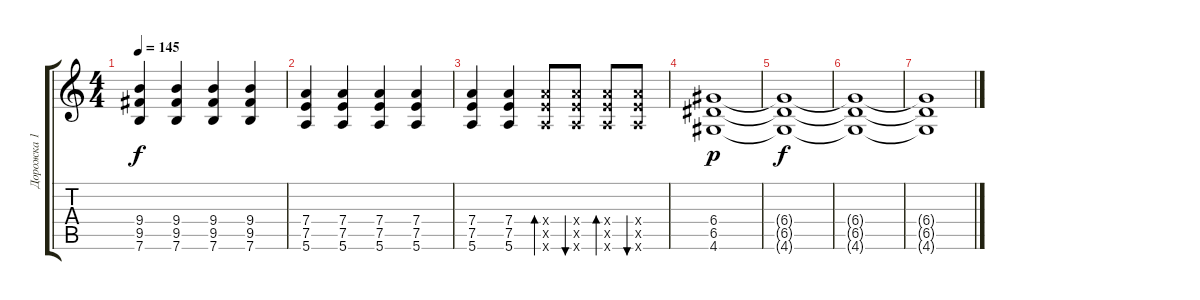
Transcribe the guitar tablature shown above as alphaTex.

\track ("Дорожка 1" "Дорожка 1") {instrument overdrivenguitar}
\staff {score tabs}
\tuning (E4 B3 G3 D3 A2 E2) {hide}
\ts (4 4)
\tempo 145
\clef g2
\ks c
(9.4 9.5 7.6).4{dy f} (9.4 9.5 7.6).4 (9.4 9.5 7.6).4 (9.4 9.5 7.6).4 |
(7.4 7.5 5.6).4 (7.4 7.5 5.6).4 (7.4 7.5 5.6).4 (7.4 7.5 5.6).4 |
(7.4 7.5 5.6).4 (7.4 7.5 5.6).4 (7.4{x} 7.5{x} 5.6{x}).8{bd 60} (7.4{x} 7.5{x} 5.6{x}).8{bu 60} (7.4{x} 7.5{x} 5.6{x}).8{bd 60} (7.4{x} 7.5{x} 5.6{x}).8{bu 60} |
(6.4 6.5 4.6).1{dy p} |
(6.4{t} 6.5{t} 4.6{t}).1{dy f} |
(6.4{t} 6.5{t} 4.6{t}).1 |
(6.4{t} 6.5{t} 4.6{t}).1
